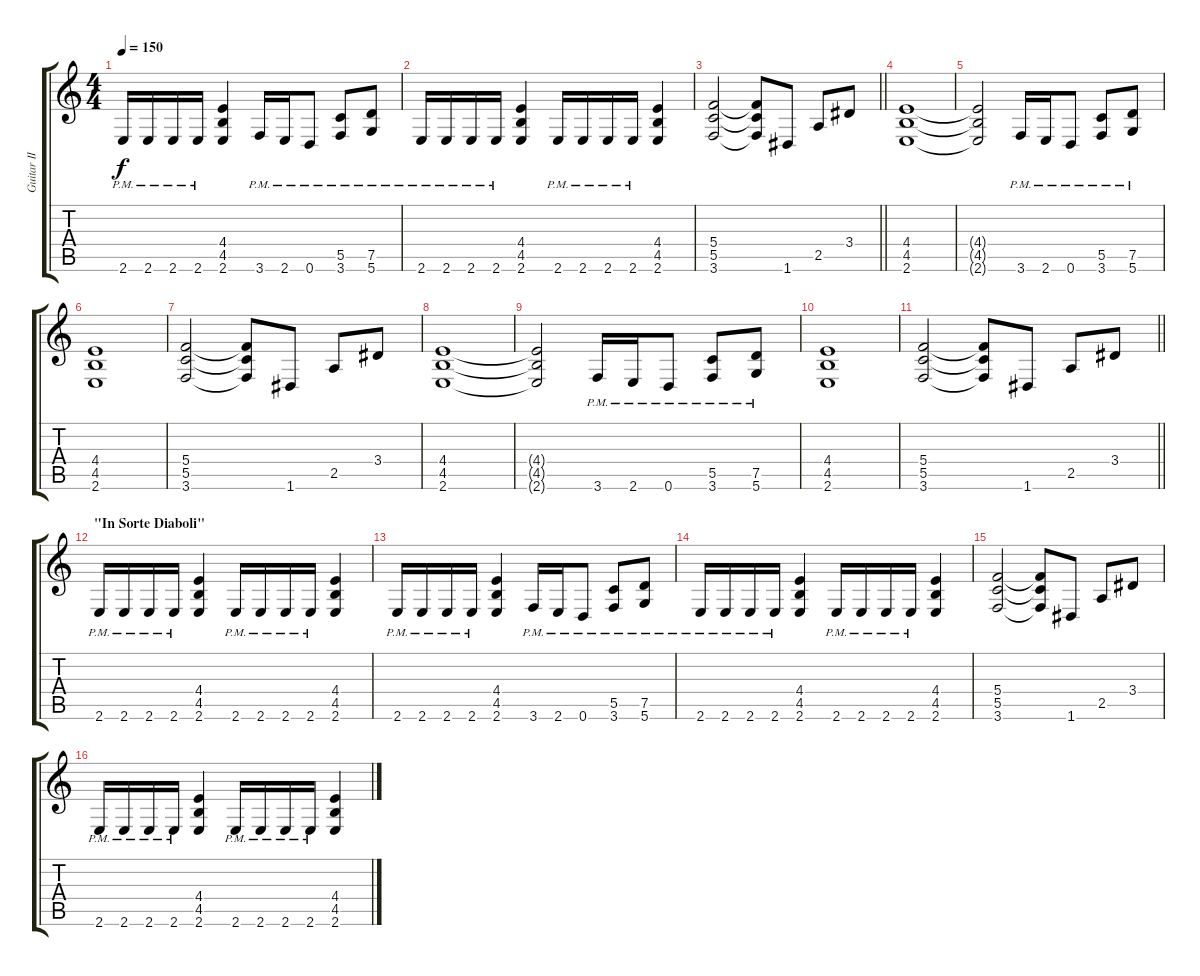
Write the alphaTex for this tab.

\track ("Guitar II" "Guitar II") {instrument distortionguitar}
\staff {score tabs}
\tuning (D4 A3 F3 C3 G2 D2) {hide}
\ts (4 4)
\tempo 150
\clef g2
\ks c
2.6{pm}.16{dy f} 2.6{pm}.16 2.6{pm}.16 2.6{pm}.16 (4.4 4.5 2.6).4 3.6{pm}.16 2.6{pm}.16 0.6{pm}.8 (5.5{pm} 3.6{pm}).8 (7.5{pm} 5.6{pm}).8 |
2.6{pm}.16 2.6{pm}.16 2.6{pm}.16 2.6{pm}.16 (4.4 4.5 2.6).4 2.6{pm}.16 2.6{pm}.16 2.6{pm}.16 2.6{pm}.16 (4.4 4.5 2.6).4 |
\barLineRight lightlight
(5.4 5.5 3.6).2 (5.4{t} 5.5{t} 3.6{t}).8 1.6.8 2.5.8 3.4.8 |
\section ("" "")
(4.4 4.5 2.6).1 |
(4.4{t} 4.5{t} 2.6{t}).2 3.6{pm}.16 2.6{pm}.16 0.6{pm}.8 (5.5{pm} 3.6{pm}).8 (7.5{pm} 5.6{pm}).8 |
(4.4 4.5 2.6).1 |
(5.4 5.5 3.6).2 (5.4{t} 5.5{t} 3.6{t}).8 1.6.8 2.5.8 3.4.8 |
(4.4 4.5 2.6).1 |
(4.4{t} 4.5{t} 2.6{t}).2 3.6{pm}.16 2.6{pm}.16 0.6{pm}.8 (5.5{pm} 3.6{pm}).8 (7.5{pm} 5.6{pm}).8 |
(4.4 4.5 2.6).1 |
\barLineRight lightlight
(5.4 5.5 3.6).2 (5.4{t} 5.5{t} 3.6{t}).8 1.6.8 2.5.8 3.4.8 |
\section ("" "\"In Sorte Diaboli\"")
2.6{pm}.16 2.6{pm}.16 2.6{pm}.16 2.6{pm}.16 (4.4 4.5 2.6).4 2.6{pm}.16 2.6{pm}.16 2.6{pm}.16 2.6{pm}.16 (4.4 4.5 2.6).4 |
2.6{pm}.16 2.6{pm}.16 2.6{pm}.16 2.6{pm}.16 (4.4 4.5 2.6).4 3.6{pm}.16 2.6{pm}.16 0.6{pm}.8 (5.5{pm} 3.6{pm}).8 (7.5{pm} 5.6{pm}).8 |
2.6{pm}.16 2.6{pm}.16 2.6{pm}.16 2.6{pm}.16 (4.4 4.5 2.6).4 2.6{pm}.16 2.6{pm}.16 2.6{pm}.16 2.6{pm}.16 (4.4 4.5 2.6).4 |
(5.4 5.5 3.6).2 (5.4{t} 5.5{t} 3.6{t}).8 1.6.8 2.5.8 3.4.8 |
2.6{pm}.16 2.6{pm}.16 2.6{pm}.16 2.6{pm}.16 (4.4 4.5 2.6).4 2.6{pm}.16 2.6{pm}.16 2.6{pm}.16 2.6{pm}.16 (4.4 4.5 2.6).4
